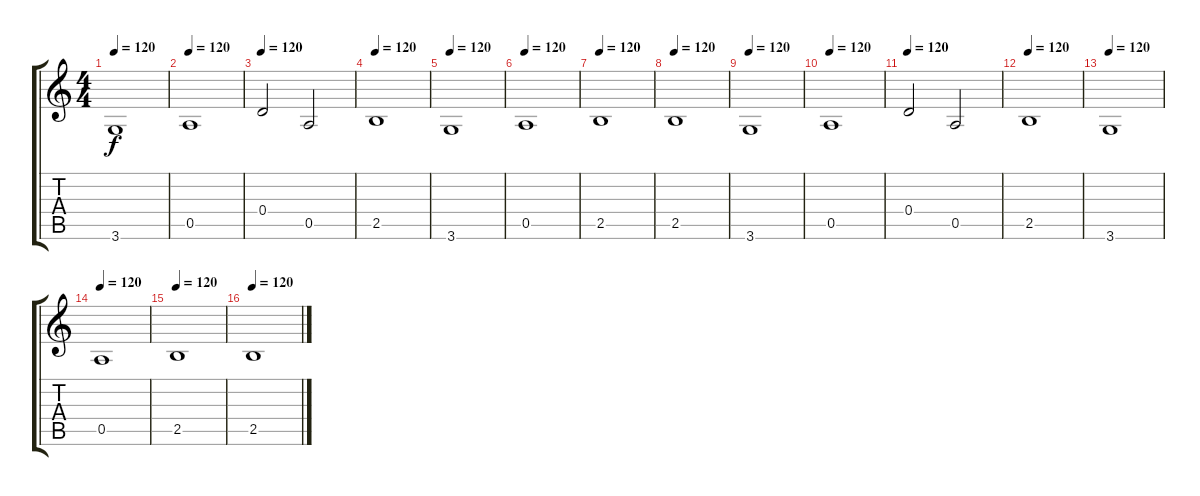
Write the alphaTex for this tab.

\track "" {instrument electricguitarmuted}
\staff {score tabs}
\tuning (E4 B3 G3 D3 A2 E2) {hide}
\ts (4 4)
\tempo 120
\clef g2
\ks c
3.6.1{dy f} |
\tempo 120
0.5.1 |
\tempo 120
0.4.2 0.5.2 |
\tempo 120
2.5.1 |
\tempo 120
3.6.1 |
\tempo 120
0.5.1 |
\tempo 120
2.5.1 |
\tempo 120
2.5.1 |
\tempo 120
3.6.1 |
\tempo 120
0.5.1 |
\tempo 120
0.4.2 0.5.2 |
\tempo 120
2.5.1 |
\tempo 120
3.6.1 |
\tempo 120
0.5.1 |
\tempo 120
2.5.1 |
\tempo 120
2.5.1
